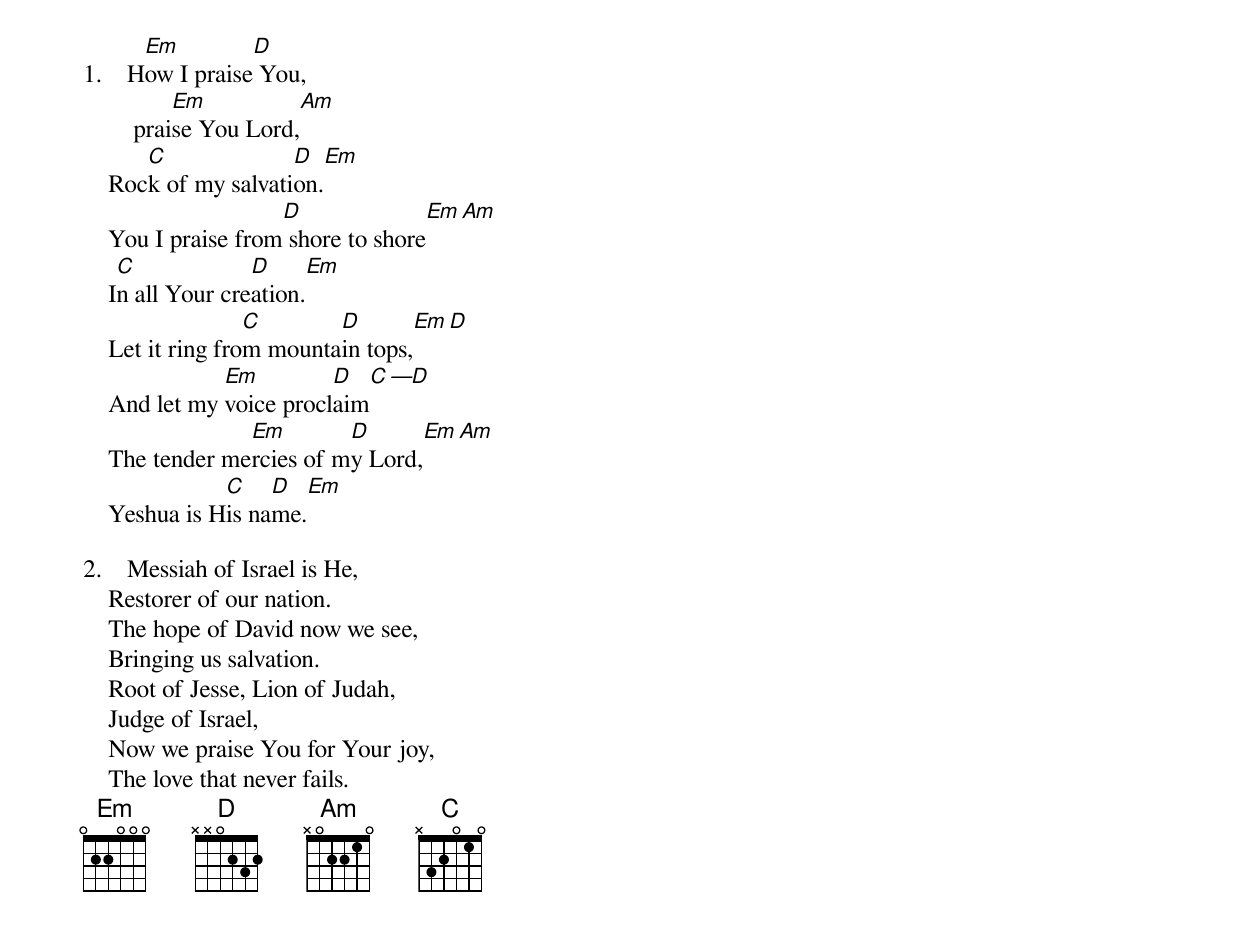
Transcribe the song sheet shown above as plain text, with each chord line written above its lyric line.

       Em         D
1.    How I praise You,
            Em               Am
        praise You Lord,
       C              D         Em
    Rock of my salvation.
                     D                     Em            Am
    You I praise from shore to shore
     C             D        Em
    In all Your creation.
                   C       D        Em             D
    Let it ring from mountain tops,
               Em         D                  C     —D
    And let my voice proclaim
                 Em        D          Em        Am
    The tender mercies of my Lord,
               C    D            Em
    Yeshua is His name.

2.    Messiah of Israel is He,
    Restorer of our nation.
    The hope of David now we see,
    Bringing us salvation.
    Root of Jesse, Lion of Judah,
    Judge of Israel,
    Now we praise You for Your joy,
    The love that never fails.
